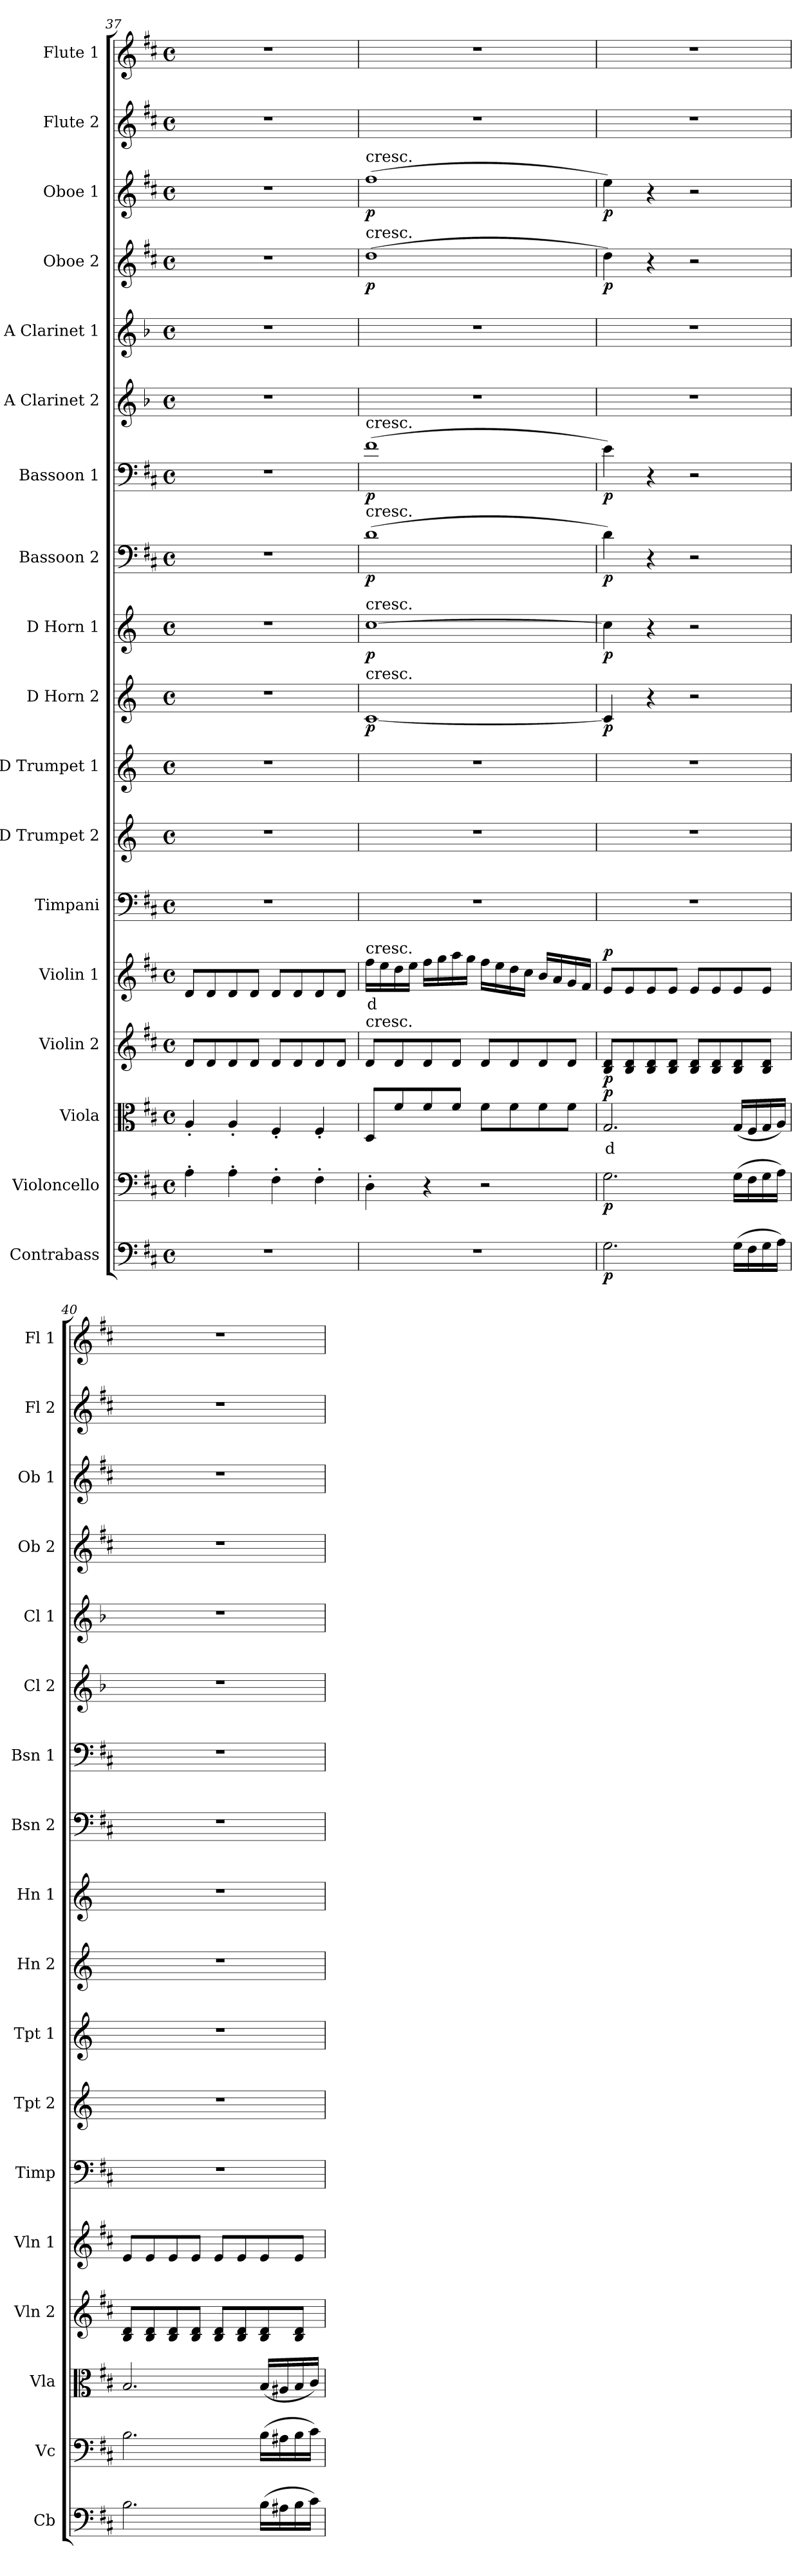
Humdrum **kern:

**kern	**dynam	**kern	**dynam	**kern	**text	**dynam	**kern	**dynam	**kern	**text	**dynam	**kern	**kern	**kern	**kern	**dynam	**kern	**dynam	**kern	**dynam	**kern	**dynam	**kern	**kern	**kern	**dynam	**kern	**dynam	**kern	**kern
*part18	*part18	*part17	*part17	*part16	*part16	*part16	*part15	*part15	*part14	*part14	*part14	*part13	*part12	*part11	*part10	*part10	*part9	*part9	*part8	*part8	*part7	*part7	*part6	*part5	*part4	*part4	*part3	*part3	*part2	*part1
*staff18	*staff18	*staff17	*staff17	*staff16	*staff16	*staff16	*staff15	*staff15	*staff14	*staff14	*staff14	*staff13	*staff12	*staff11	*staff10	*staff10	*staff9	*staff9	*staff8	*staff8	*staff7	*staff7	*staff6	*staff5	*staff4	*staff4	*staff3	*staff3	*staff2	*staff1
*I"Contrabass	*	*I"Violoncello	*	*I"Viola	*	*	*I"Violin 2	*	*I"Violin 1	*	*	*I"Timpani	*I"D Trumpet 2	*I"D Trumpet 1	*I"D Horn 2	*	*I"D Horn 1	*	*I"Bassoon 2	*	*I"Bassoon 1	*	*I"A Clarinet 2	*I"A Clarinet 1	*I"Oboe 2	*	*I"Oboe 1	*	*I"Flute 2	*I"Flute 1
*I'Cb	*	*I'Vc	*	*I'Vla	*	*	*I'Vln 2	*	*I'Vln 1	*	*	*I'Timp	*I'Tpt 2	*I'Tpt 1	*I'Hn 2	*	*I'Hn 1	*	*I'Bsn 2	*	*I'Bsn 1	*	*I'Cl 2	*I'Cl 1	*I'Ob 2	*	*I'Ob 1	*	*I'Fl 2	*I'Fl 1
*clefF4	*	*clefF4	*	*clefC3	*	*	*clefG2	*	*clefG2	*	*	*clefF4	*clefG2	*clefG2	*clefG2	*	*clefG2	*	*clefF4	*	*clefF4	*	*clefG2	*clefG2	*clefG2	*	*clefG2	*	*clefG2	*clefG2
*ITrd7c12	*	*	*	*	*	*	*	*	*	*	*	*	*ITrd-1c-2	*ITrd-1c-2	*ITrd6c10	*	*ITrd6c10	*	*	*	*	*	*ITrd2c3	*ITrd2c3	*	*	*	*	*	*
*k[f#c#]	*	*k[f#c#]	*	*k[f#c#]	*	*	*k[f#c#]	*	*k[f#c#]	*	*	*k[f#c#]	*k[f#c#]	*k[f#c#]	*k[f#c#]	*	*k[f#c#]	*	*k[f#c#]	*	*k[f#c#]	*	*k[f#c#]	*k[f#c#]	*k[f#c#]	*	*k[f#c#]	*	*k[f#c#]	*k[f#c#]
*M4/4	*	*M4/4	*	*M4/4	*	*	*M4/4	*	*M4/4	*	*	*M4/4	*M4/4	*M4/4	*M4/4	*	*M4/4	*	*M4/4	*	*M4/4	*	*M4/4	*M4/4	*M4/4	*	*M4/4	*	*M4/4	*M4/4
*met(c)	*	*met(c)	*	*met(c)	*	*	*met(c)	*	*met(c)	*	*	*met(c)	*met(c)	*met(c)	*met(c)	*	*met(c)	*	*met(c)	*	*met(c)	*	*met(c)	*met(c)	*met(c)	*	*met(c)	*	*met(c)	*met(c)
=37	=37	=37	=37	=37	=37	=37	=37	=37	=37	=37	=37	=37	=37	=37	=37	=37	=37	=37	=37	=37	=37	=37	=37	=37	=37	=37	=37	=37	=37	=37
1r	.	4A'\	.	4A'/	.	.	8d/L	.	8d/L	.	.	1r	1r	1r	1r	.	1r	.	1r	.	1r	.	1r	1r	1r	.	1r	.	1r	1r
.	.	.	.	.	.	.	8d/	.	8d/	.	.	.	.	.	.	.	.	.	.	.	.	.	.	.	.	.	.	.	.	.
.	.	4A'\	.	4A'/	.	.	8d/	.	8d/	.	.	.	.	.	.	.	.	.	.	.	.	.	.	.	.	.	.	.	.	.
.	.	.	.	.	.	.	8d/J	.	8d/J	.	.	.	.	.	.	.	.	.	.	.	.	.	.	.	.	.	.	.	.	.
.	.	4F#'\	.	4F#'/	.	.	8d/L	.	8d/L	.	.	.	.	.	.	.	.	.	.	.	.	.	.	.	.	.	.	.	.	.
.	.	.	.	.	.	.	8d/	.	8d/	.	.	.	.	.	.	.	.	.	.	.	.	.	.	.	.	.	.	.	.	.
.	.	4F#'\	.	4F#'/	.	.	8d/	.	8d/	.	.	.	.	.	.	.	.	.	.	.	.	.	.	.	.	.	.	.	.	.
.	.	.	.	.	.	.	8d/J	.	8d/J	.	.	.	.	.	.	.	.	.	.	.	.	.	.	.	.	.	.	.	.	.
=38	=38	=38	=38	=38	=38	=38	=38	=38	=38	=38	=38	=38	=38	=38	=38	=38	=38	=38	=38	=38	=38	=38	=38	=38	=38	=38	=38	=38	=38	=38
!	!	!	!	!	!	!	!	!	!	!	!	!	!	!	!	!	!	!	!	!	!	!	!	!	!	!	!LO:TX:a:t=cresc.	!	!	!
!	!	!	!	!	!	!	!	!	!	!	!	!	!	!	!	!	!	!	!	!	!	!	!	!	!LO:TX:a:t=cresc.	!	!	!	!	!
!	!	!	!	!	!	!	!	!	!	!	!	!	!	!	!	!	!	!	!	!	!LO:TX:a:t=cresc.	!	!	!	!	!	!	!	!	!
!	!	!	!	!	!	!	!	!	!	!	!	!	!	!	!	!	!	!	!LO:TX:a:t=cresc.	!	!	!	!	!	!	!	!	!	!	!
!	!	!	!	!	!	!	!	!	!	!	!	!	!	!	!	!	!LO:TX:a:t=cresc.	!	!	!	!	!	!	!	!	!	!	!	!	!
!	!	!	!	!	!	!	!	!	!	!	!	!	!	!	!LO:TX:a:t=cresc.	!	!	!	!	!	!	!	!	!	!	!	!	!	!	!
!	!	!	!	!	!	!	!	!	!LO:TX:a:t=cresc.	!	!	!	!	!	!	!	!	!	!	!	!	!	!	!	!	!	!	!	!	!
!	!	!	!	!	!	!	!LO:TX:a:t=cresc.	!	!	!	!	!	!	!	!	!	!	!	!	!	!	!	!	!	!	!	!	!	!	!
!	!	!	!	!	!	!	!	!	!	!LO:LY:b:color=#FF0000	!	!	!	!	!	!LO:DY:b	!	!LO:DY:b	!	!LO:DY:b	!	!LO:DY:b	!	!	!	!LO:DY:b	!	!LO:DY:b	!	!
1r	.	4D'\	.	8D/L	.	.	8d/L	.	16ff#\LL	d	.	1r	1r	1r	[1D	p	[1d	p	(1d	p	(1f#	p	1r	1r	(1dd	p	(1ff#	p	1r	1r
.	.	.	.	.	.	.	.	.	16ee\	.	.	.	.	.	.	.	.	.	.	.	.	.	.	.	.	.	.	.	.	.
.	.	.	.	8f#/	.	.	8d/	.	16dd\	.	.	.	.	.	.	.	.	.	.	.	.	.	.	.	.	.	.	.	.	.
.	.	.	.	.	.	.	.	.	16ee\JJ	.	.	.	.	.	.	.	.	.	.	.	.	.	.	.	.	.	.	.	.	.
.	.	4r	.	8f#/	.	.	8d/	.	16ff#\LL	.	.	.	.	.	.	.	.	.	.	.	.	.	.	.	.	.	.	.	.	.
.	.	.	.	.	.	.	.	.	16gg\	.	.	.	.	.	.	.	.	.	.	.	.	.	.	.	.	.	.	.	.	.
.	.	.	.	8f#/J	.	.	8d/J	.	16aa\	.	.	.	.	.	.	.	.	.	.	.	.	.	.	.	.	.	.	.	.	.
.	.	.	.	.	.	.	.	.	16gg\JJ	.	.	.	.	.	.	.	.	.	.	.	.	.	.	.	.	.	.	.	.	.
.	.	2r	.	8f#\L	.	.	8d/L	.	16ff#\LL	.	.	.	.	.	.	.	.	.	.	.	.	.	.	.	.	.	.	.	.	.
.	.	.	.	.	.	.	.	.	16ee\	.	.	.	.	.	.	.	.	.	.	.	.	.	.	.	.	.	.	.	.	.
.	.	.	.	8f#\	.	.	8d/	.	16dd\	.	.	.	.	.	.	.	.	.	.	.	.	.	.	.	.	.	.	.	.	.
.	.	.	.	.	.	.	.	.	16cc#\JJ	.	.	.	.	.	.	.	.	.	.	.	.	.	.	.	.	.	.	.	.	.
.	.	.	.	8f#\	.	.	8d/	.	16b/LL	.	.	.	.	.	.	.	.	.	.	.	.	.	.	.	.	.	.	.	.	.
.	.	.	.	.	.	.	.	.	16a/	.	.	.	.	.	.	.	.	.	.	.	.	.	.	.	.	.	.	.	.	.
.	.	.	.	8f#\J	.	.	8d/J	.	16g/	.	.	.	.	.	.	.	.	.	.	.	.	.	.	.	.	.	.	.	.	.
.	.	.	.	.	.	.	.	.	16f#/JJ	.	.	.	.	.	.	.	.	.	.	.	.	.	.	.	.	.	.	.	.	.
=39	=39	=39	=39	=39	=39	=39	=39	=39	=39	=39	=39	=39	=39	=39	=39	=39	=39	=39	=39	=39	=39	=39	=39	=39	=39	=39	=39	=39	=39	=39
!	!LO:DY:b	!	!LO:DY:b	!	!LO:LY:b:color=#FF0000	!LO:DY:b	!	!LO:DY:b	!	!	!LO:DY:b	!	!	!	!	!LO:DY:b	!	!LO:DY:b	!	!LO:DY:b	!	!LO:DY:b	!	!	!	!LO:DY:b	!	!LO:DY:b	!	!
2.GG\	p	2.G\	p	2.G/	d	p	8B/ 8d/L	p	8e/L	.	p	1r	1r	1r	4D/]	p	4d\]	p	4d\)	p	4e\)	p	1r	1r	4dd\)	p	4ee\)	p	1r	1r
.	.	.	.	.	.	.	8B/ 8d/	.	8e/	.	.	.	.	.	.	.	.	.	.	.	.	.	.	.	.	.	.	.	.	.
.	.	.	.	.	.	.	8B/ 8d/	.	8e/	.	.	.	.	.	4r	.	4r	.	4r	.	4r	.	.	.	4r	.	4r	.	.	.
.	.	.	.	.	.	.	8B/ 8d/J	.	8e/J	.	.	.	.	.	.	.	.	.	.	.	.	.	.	.	.	.	.	.	.	.
.	.	.	.	.	.	.	8B/ 8d/L	.	8e/L	.	.	.	.	.	2r	.	2r	.	2r	.	2r	.	.	.	2r	.	2r	.	.	.
.	.	.	.	.	.	.	8B/ 8d/	.	8e/	.	.	.	.	.	.	.	.	.	.	.	.	.	.	.	.	.	.	.	.	.
(16GG\LL	.	(16G\LL	.	(16G/LL	.	.	8B/ 8d/	.	8e/	.	.	.	.	.	.	.	.	.	.	.	.	.	.	.	.	.	.	.	.	.
16FF#\	.	16F#\	.	16F#/	.	.	.	.	.	.	.	.	.	.	.	.	.	.	.	.	.	.	.	.	.	.	.	.	.	.
16GG\	.	16G\	.	16G/	.	.	8B/ 8d/J	.	8e/J	.	.	.	.	.	.	.	.	.	.	.	.	.	.	.	.	.	.	.	.	.
16AA\JJ)	.	16A\JJ)	.	16A/JJ)	.	.	.	.	.	.	.	.	.	.	.	.	.	.	.	.	.	.	.	.	.	.	.	.	.	.
=40	=40	=40	=40	=40	=40	=40	=40	=40	=40	=40	=40	=40	=40	=40	=40	=40	=40	=40	=40	=40	=40	=40	=40	=40	=40	=40	=40	=40	=40	=40
2.BB\	.	2.B\	.	2.B/	.	.	8B/ 8d/L	.	8e/L	.	.	1r	1r	1r	1r	.	1r	.	1r	.	1r	.	1r	1r	1r	.	1r	.	1r	1r
.	.	.	.	.	.	.	8B/ 8d/	.	8e/	.	.	.	.	.	.	.	.	.	.	.	.	.	.	.	.	.	.	.	.	.
.	.	.	.	.	.	.	8B/ 8d/	.	8e/	.	.	.	.	.	.	.	.	.	.	.	.	.	.	.	.	.	.	.	.	.
.	.	.	.	.	.	.	8B/ 8d/J	.	8e/J	.	.	.	.	.	.	.	.	.	.	.	.	.	.	.	.	.	.	.	.	.
.	.	.	.	.	.	.	8B/ 8d/L	.	8e/L	.	.	.	.	.	.	.	.	.	.	.	.	.	.	.	.	.	.	.	.	.
.	.	.	.	.	.	.	8B/ 8d/	.	8e/	.	.	.	.	.	.	.	.	.	.	.	.	.	.	.	.	.	.	.	.	.
(16BB\LL	.	(16B\LL	.	(16B/LL	.	.	8B/ 8d/	.	8e/	.	.	.	.	.	.	.	.	.	.	.	.	.	.	.	.	.	.	.	.	.
16AA#X\	.	16A#X\	.	16A#X/	.	.	.	.	.	.	.	.	.	.	.	.	.	.	.	.	.	.	.	.	.	.	.	.	.	.
16BB\	.	16B\	.	16B/	.	.	8B/ 8d/J	.	8e/J	.	.	.	.	.	.	.	.	.	.	.	.	.	.	.	.	.	.	.	.	.
16C#\JJ)	.	16c#\JJ)	.	16c#/JJ)	.	.	.	.	.	.	.	.	.	.	.	.	.	.	.	.	.	.	.	.	.	.	.	.	.	.
=	=	=	=	=	=	=	=	=	=	=	=	=	=	=	=	=	=	=	=	=	=	=	=	=	=	=	=	=	=	=
*-	*-	*-	*-	*-	*-	*-	*-	*-	*-	*-	*-	*-	*-	*-	*-	*-	*-	*-	*-	*-	*-	*-	*-	*-	*-	*-	*-	*-	*-	*-
